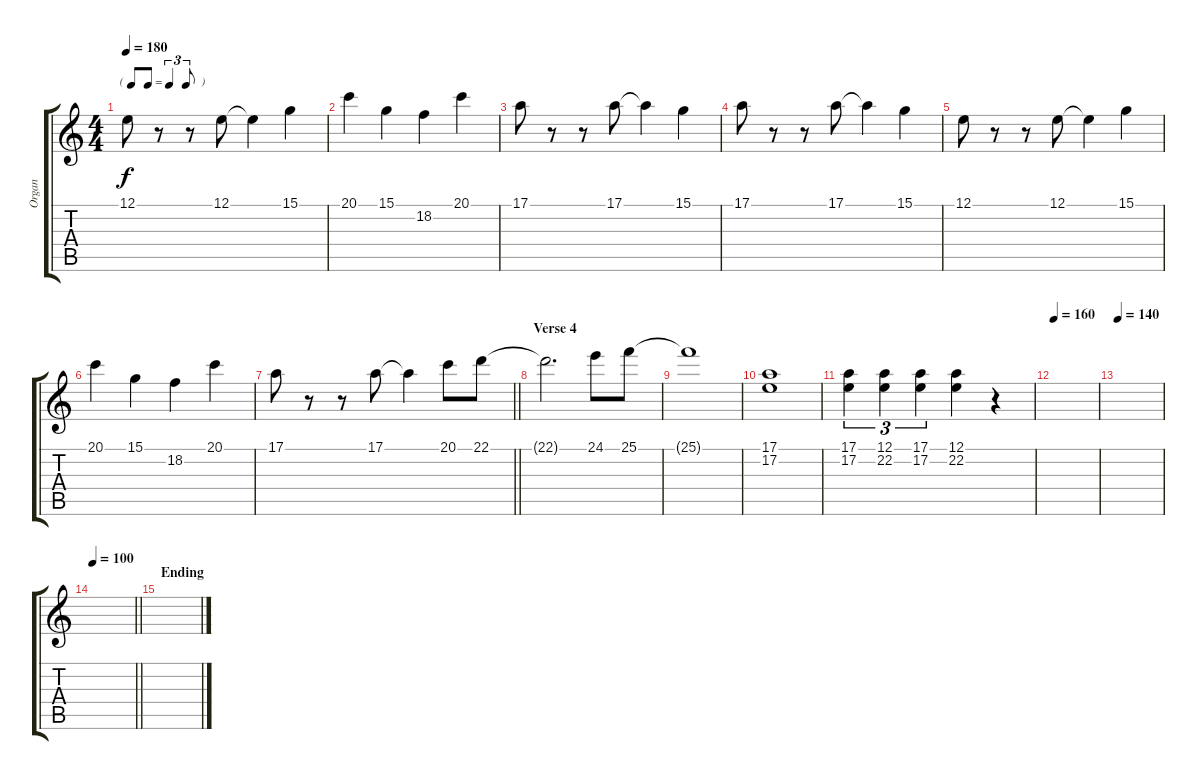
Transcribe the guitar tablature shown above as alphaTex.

\track ("Organ" "Organ") {instrument rockorgan}
\staff {score tabs}
\tuning (E4 B3 G3 D3 A2 E2) {hide}
\ts (4 4)
\tf triplet8th
\tempo 180
\clef g2
\ks c
12.1.8{dy f} r.8 r.8 12.1.8 12.1{t}.4 15.1.4 |
20.1.4 15.1.4 18.2.4 20.1.4 |
17.1.8 r.8 r.8 17.1.8 17.1{t}.4 15.1.4 |
17.1.8 r.8 r.8 17.1.8 17.1{t}.4 15.1.4 |
12.1.8 r.8 r.8 12.1.8 12.1{t}.4 15.1.4 |
20.1.4 15.1.4 18.2.4 20.1.4 |
\barLineRight lightlight
17.1.8 r.8 r.8 17.1.8 17.1{t}.4 20.1.8 22.1.8 |
\section ("" "Verse 4")
22.1{t}.2{d} 24.1.8 25.1.8 |
25.1{t}.1 |
(17.1 17.2).1 |
(17.1 17.2).4{tu (3 2)} (12.1 22.2).4{tu (3 2)} (17.1 17.2).4{tu (3 2)} (12.1 22.2).4 r.4 |
\tempo 160
|
\tempo 140
|
\tempo 100
\barLineRight lightlight
|
\section ("" "Ending")
